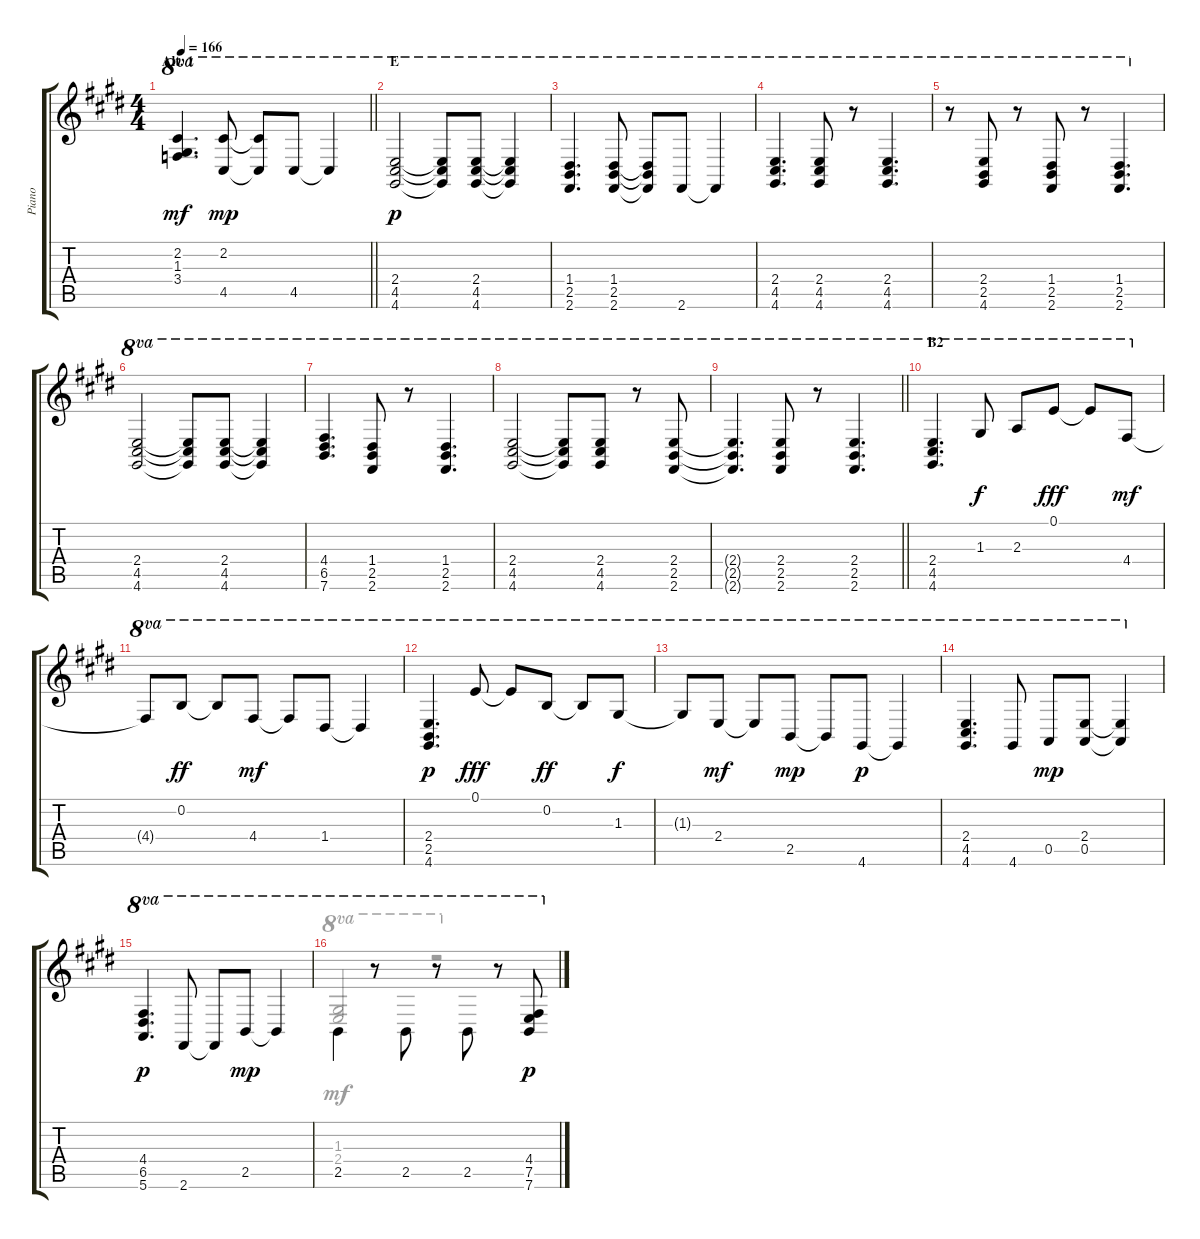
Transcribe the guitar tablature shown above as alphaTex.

\track ("Piano" "Piano") {instrument brightacousticpiano}
\staff {score tabs}
\tuning (E5 B4 G4 D4 A3 E3) {hide}
\voice
\ts (4 4)
\section ("" "Alt. 1")
\tempo 166
\clef g2
\barLineRight lightlight
\ks e
(2.2 1.3 3.4).4{d ot 8va dy mf} (2.2 4.5).8{ot 8va dy mp} (2.2{t} 4.5{t}).8{ot 8va} 4.5.8{ot 8va} 4.5{t}.4{ot 8va} |
\section ("" "E")
(2.4 4.5 4.6).2{ot 8va dy p} (2.4{t} 4.5{t} 4.6{t}).8{ot 8va} (2.4 4.5 4.6).8{ot 8va} (2.4{t} 4.5{t} 4.6{t}).4{ot 8va} |
(1.4 2.5 2.6).4{d ot 8va} (1.4 2.5 2.6).8{ot 8va} (1.4{t} 2.5{t} 2.6{t}).8{ot 8va} 2.6.8{ot 8va} 2.6{t}.4{ot 8va} |
(2.4 4.5 4.6).4{d ot 8va} (2.4 4.5 4.6).8{ot 8va} r.8{ot 8va} (2.4 4.5 4.6).4{d ot 8va} |
r.8{ot 8va} (2.4 2.5 4.6).8{ot 8va} r.8{ot 8va} (1.4 2.5 2.6).8{ot 8va} r.8{ot 8va} (1.4 2.5 2.6).4{d ot 8va} |
(2.4 4.5 4.6).2{ot 8va} (2.4{t} 4.5{t} 4.6{t}).8{ot 8va} (2.4 4.5 4.6).8{ot 8va} (2.4{t} 4.5{t} 4.6{t}).4{ot 8va} |
(4.4 6.5 7.6).4{d ot 8va} (1.4 2.5 2.6).8{ot 8va} r.8{ot 8va} (1.4 2.5 2.6).4{d ot 8va} |
(2.4 4.5 4.6).2{ot 8va} (2.4{t} 4.5{t} 4.6{t}).8{ot 8va} (2.4 4.5 4.6).8{ot 8va} r.8{ot 8va} (2.4 2.5 2.6).8{ot 8va} |
\barLineRight lightlight
(2.4{t} 2.5{t} 2.6{t}).4{d ot 8va} (2.4 2.5 2.6).8{ot 8va} r.8{ot 8va} (2.4 2.5 2.6).4{d ot 8va} |
\section ("" "B2")
(2.4 4.5 4.6).4{d ot 8va} 1.3.8{ot 8va dy f} 2.3.8{ot 8va} 0.1.8{ot 8va dy fff} 0.1{t}.8{ot 8va} 4.4.8{ot 8va dy mf} |
4.4{t}.8{ot 8va} 0.2.8{ot 8va dy ff} 0.2{t}.8{ot 8va} 4.4.8{ot 8va dy mf} 4.4{t}.8{ot 8va} 1.4.8{ot 8va} 1.4{t}.4{ot 8va} |
(2.4 2.5 4.6).4{d ot 8va dy p} 0.1.8{ot 8va dy fff} 0.1{t}.8{ot 8va} 0.2.8{ot 8va dy ff} 0.2{t}.8{ot 8va} 1.3.8{ot 8va dy f} |
1.3{t}.8{ot 8va} 2.4.8{ot 8va dy mf} 2.4{t}.8{ot 8va} 2.5.8{ot 8va dy mp} 2.5{t}.8{ot 8va} 4.6.8{ot 8va dy p} 4.6{t}.4{ot 8va} |
(2.4 4.5 4.6).4{d ot 8va} 4.6.8{ot 8va} 0.5.8{ot 8va dy mp} (2.4 0.5).8{ot 8va} (2.4{t} 0.5{t}).4{ot 8va} |
(4.4 6.5 5.6).4{d ot 8va dy p} 2.6.8{ot 8va} 2.6{t}.8{ot 8va} 2.5.8{ot 8va dy mp} 2.5{t}.4{ot 8va} |
2.5.4{ot 8va beam Down} r.8{ot 8va} 2.5.8{ot 8va beam Down} r.8{ot 8va} 2.5.8{ot 8va beam Down} r.8{ot 8va} (4.4 7.5 7.6).8{ot 8va dy p}
\voice
\clef g2
\ottava regular
\simile none
\barLineRight lightlight
\ks e
|
|
|
|
|
|
|
|
\barLineRight lightlight
|
|
|
|
|
|
|
(1.3 2.4).2{ot 8va dy mf beam Up} r.2{ot 8va}
